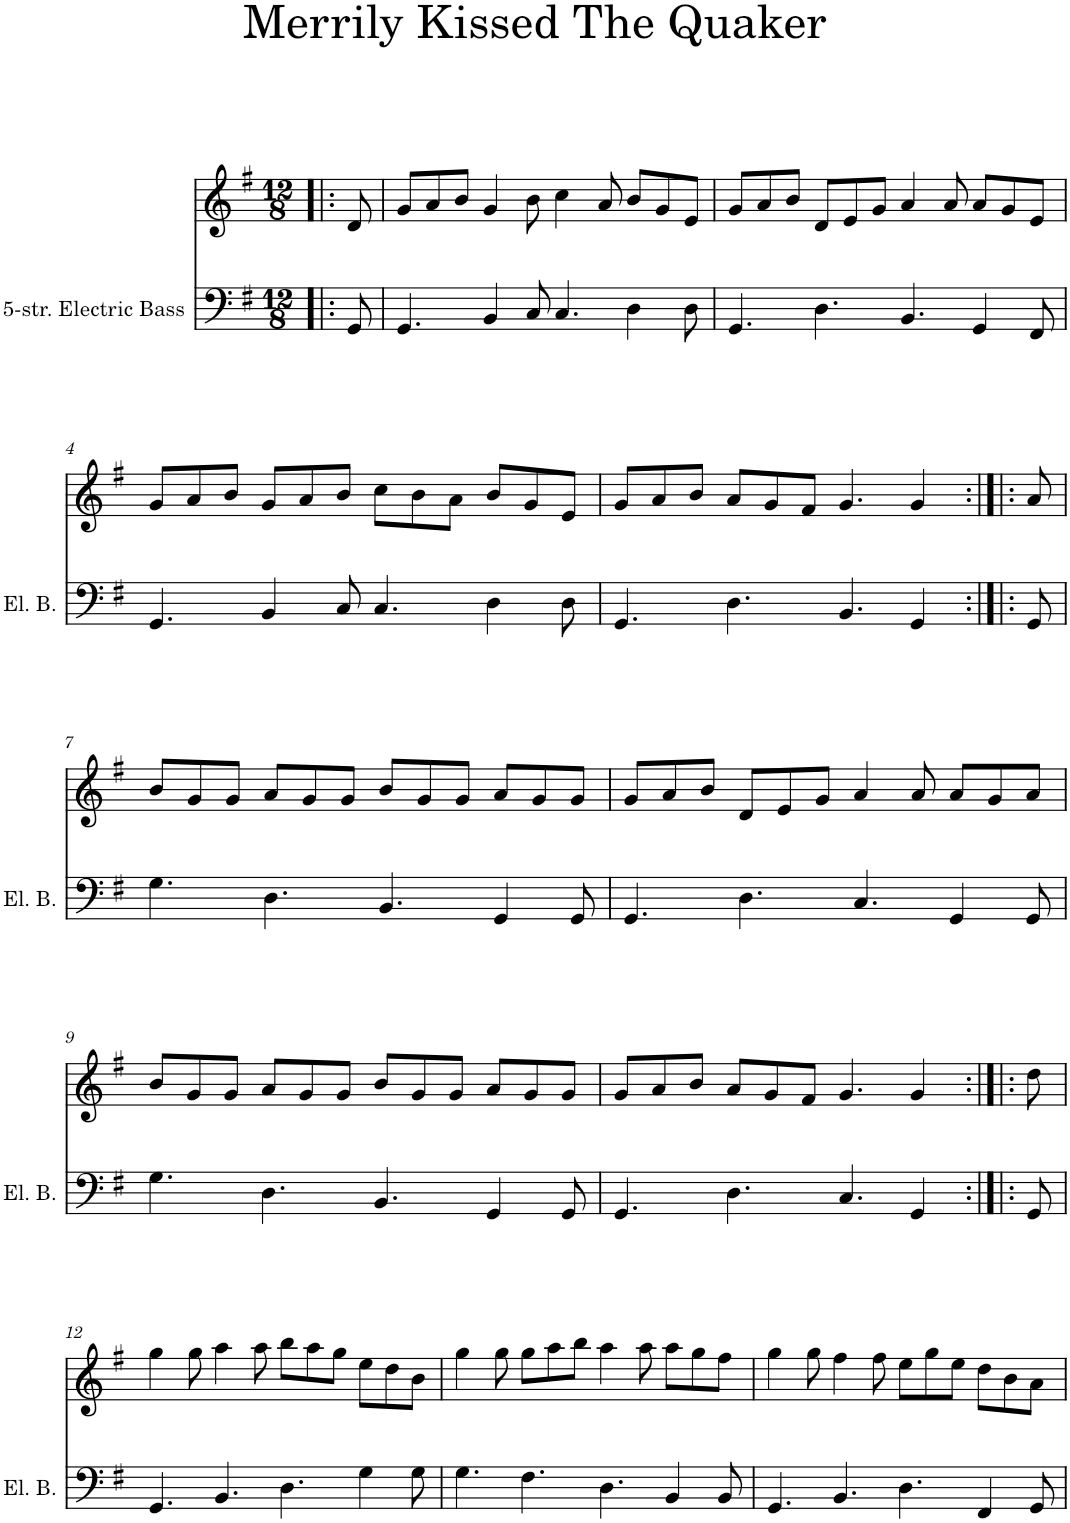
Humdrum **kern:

**kern	**kern
*part2	*part1
*staff2	*staff1
*I"5-str. Electric Bass	*I"Flute
*I'El. B.	*I'Fl
*clefF4	*clefG2
*Trd7c12	*
*k[f#]	*k[f#]
*G:	*G:
*M12/8	*M12/8
=1!|:	=1!|:
8GG/	8d/
=2	=2
4.GG/	8g/L
.	8a/
.	8b/J
4BB/	4g/
8C/	8b\
4.C/	4cc\
.	8a/
4D\	8b/L
.	8g/
8D\	8e/J
=3	=3
4.GG/	8g/L
.	8a/
.	8b/J
4.D\	8d/L
.	8e/
.	8g/J
4.BB/	4a/
.	8a/
4GG/	8a/L
.	8g/
8FF#/	8e/J
!!LO:LB:g=z
=4	=4
4.GG/	8g/L
.	8a/
.	8b/J
4BB/	8g/L
.	8a/
8C/	8b/J
4.C/	8cc\L
.	8b\
.	8a\J
4D\	8b/L
.	8g/
8D\	8e/J
=5	=5
4.GG/	8g/L
.	8a/
.	8b/J
4.D\	8a/L
.	8g/
.	8f#/J
4.BB/	4.g/
4GG/	4g/
=6:|!|:	=6:|!|:
8GG/	8a/
!!LO:LB:g=z
=7	=7
4.G\	8b/L
.	8g/
.	8g/J
4.D\	8a/L
.	8g/
.	8g/J
4.BB/	8b/L
.	8g/
.	8g/J
4GG/	8a/L
.	8g/
8GG/	8g/J
=8	=8
4.GG/	8g/L
.	8a/
.	8b/J
4.D\	8d/L
.	8e/
.	8g/J
4.C/	4a/
.	8a/
4GG/	8a/L
.	8g/
8GG/	8a/J
!!LO:LB:g=z
=9	=9
4.G\	8b/L
.	8g/
.	8g/J
4.D\	8a/L
.	8g/
.	8g/J
4.BB/	8b/L
.	8g/
.	8g/J
4GG/	8a/L
.	8g/
8GG/	8g/J
=10	=10
4.GG/	8g/L
.	8a/
.	8b/J
4.D\	8a/L
.	8g/
.	8f#/J
4.C/	4.g/
4GG/	4g/
=11:|!|:	=11:|!|:
8GG/	8dd\
!!LO:LB:g=z
=12	=12
4.GG/	4gg\
.	8gg\
4.BB/	4aa\
.	8aa\
4.D\	8bb\L
.	8aa\
.	8gg\J
4G\	8ee\L
.	8dd\
8G\	8b\J
=13	=13
4.G\	4gg\
.	8gg\
4.F#\	8gg\L
.	8aa\
.	8bb\J
4.D\	4aa\
.	8aa\
4BB/	8aa\L
.	8gg\
8BB/	8ff#\J
=14	=14
4.GG/	4gg\
.	8gg\
4.BB/	4ff#\
.	8ff#\
4.D\	8ee\L
.	8gg\
.	8ee\J
4FF#/	8dd\L
.	8b\
8GG/	8a\J
=	=
*-	*-
